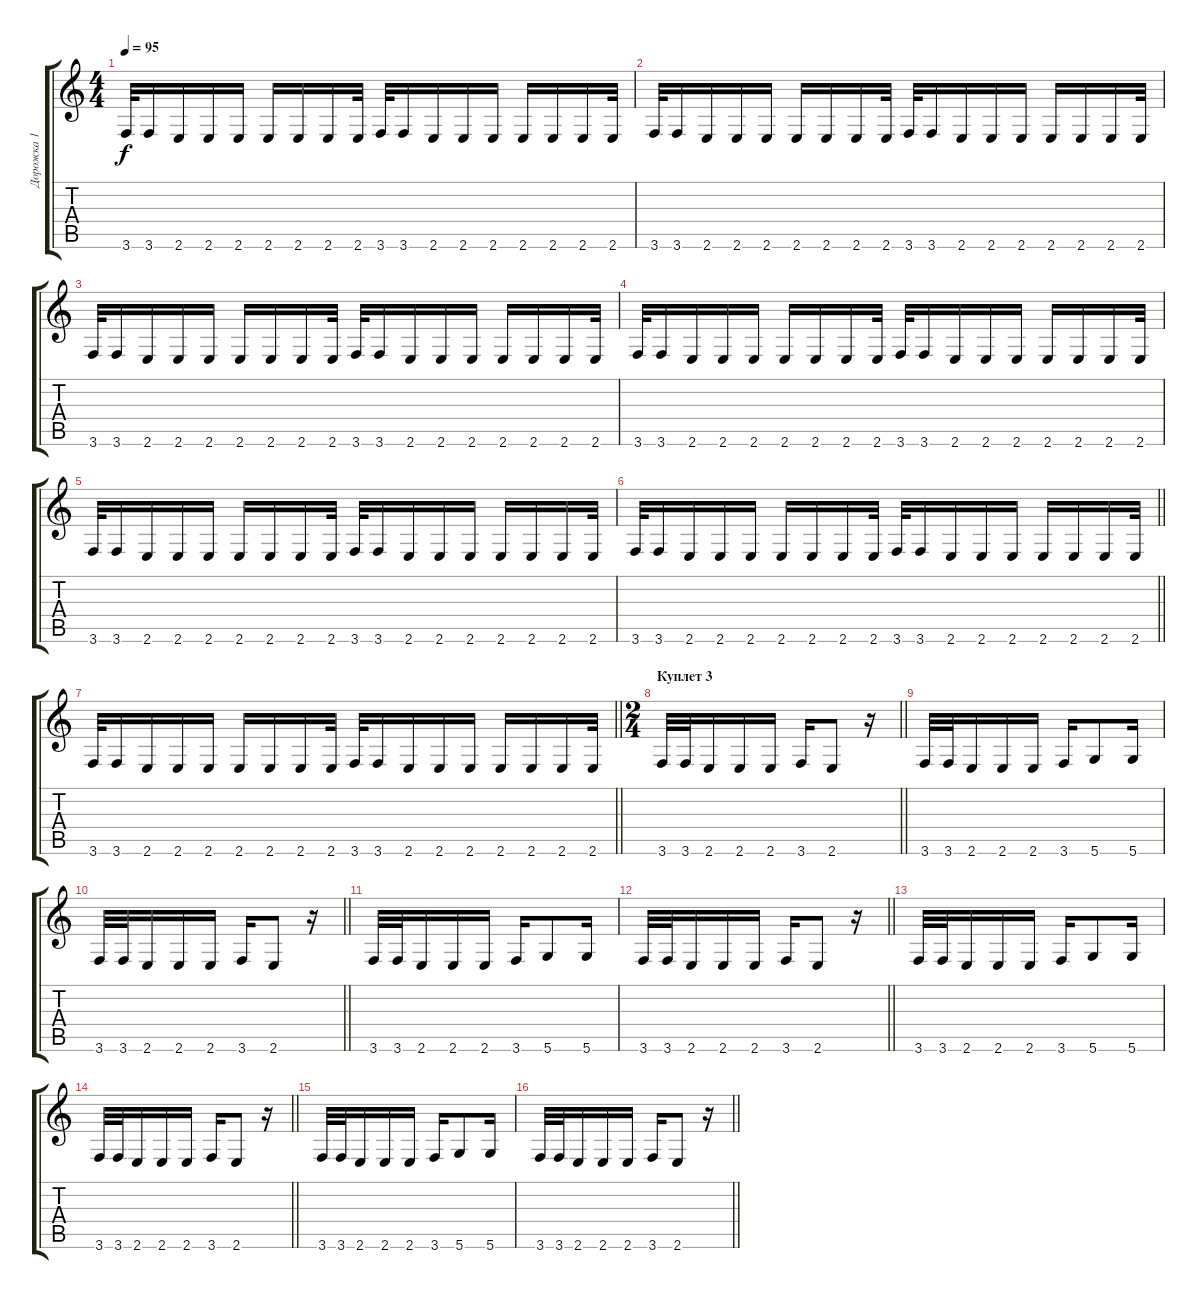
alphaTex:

\track ("Дорожка 1" "Дорожка 1") {instrument distortionguitar}
\staff {score tabs}
\tuning (E4 B3 G3 D3 A2 D2) {hide}
\ts (4 4)
\tempo 95
\clef g2
\ks c
3.6.32{dy f} 3.6.16 2.6.16 2.6.16 2.6.16 2.6.16 2.6.16 2.6.16 2.6.32 3.6.32 3.6.16 2.6.16 2.6.16 2.6.16 2.6.16 2.6.16 2.6.16 2.6.32 |
3.6.32 3.6.16 2.6.16 2.6.16 2.6.16 2.6.16 2.6.16 2.6.16 2.6.32 3.6.32 3.6.16 2.6.16 2.6.16 2.6.16 2.6.16 2.6.16 2.6.16 2.6.32 |
3.6.32 3.6.16 2.6.16 2.6.16 2.6.16 2.6.16 2.6.16 2.6.16 2.6.32 3.6.32 3.6.16 2.6.16 2.6.16 2.6.16 2.6.16 2.6.16 2.6.16 2.6.32 |
3.6.32 3.6.16 2.6.16 2.6.16 2.6.16 2.6.16 2.6.16 2.6.16 2.6.32 3.6.32 3.6.16 2.6.16 2.6.16 2.6.16 2.6.16 2.6.16 2.6.16 2.6.32 |
3.6.32 3.6.16 2.6.16 2.6.16 2.6.16 2.6.16 2.6.16 2.6.16 2.6.32 3.6.32 3.6.16 2.6.16 2.6.16 2.6.16 2.6.16 2.6.16 2.6.16 2.6.32 |
\barLineRight lightlight
3.6.32 3.6.16 2.6.16 2.6.16 2.6.16 2.6.16 2.6.16 2.6.16 2.6.32 3.6.32 3.6.16 2.6.16 2.6.16 2.6.16 2.6.16 2.6.16 2.6.16 2.6.32 |
\barLineRight lightlight
3.6.32 3.6.16 2.6.16 2.6.16 2.6.16 2.6.16 2.6.16 2.6.16 2.6.32 3.6.32 3.6.16 2.6.16 2.6.16 2.6.16 2.6.16 2.6.16 2.6.16 2.6.32 |
\ts (2 4)
\section ("" "Куплет 3")
\barLineRight lightlight
3.6.32 3.6.32 2.6.16 2.6.16 2.6.16 3.6.16 2.6.8 r.16 |
3.6.32 3.6.32 2.6.16 2.6.16 2.6.16 3.6.16 5.6.8 5.6.16 |
\barLineRight lightlight
3.6.32 3.6.32 2.6.16 2.6.16 2.6.16 3.6.16 2.6.8 r.16 |
3.6.32 3.6.32 2.6.16 2.6.16 2.6.16 3.6.16 5.6.8 5.6.16 |
\barLineRight lightlight
3.6.32 3.6.32 2.6.16 2.6.16 2.6.16 3.6.16 2.6.8 r.16 |
3.6.32 3.6.32 2.6.16 2.6.16 2.6.16 3.6.16 5.6.8 5.6.16 |
\barLineRight lightlight
3.6.32 3.6.32 2.6.16 2.6.16 2.6.16 3.6.16 2.6.8 r.16 |
3.6.32 3.6.32 2.6.16 2.6.16 2.6.16 3.6.16 5.6.8 5.6.16 |
\barLineRight lightlight
3.6.32 3.6.32 2.6.16 2.6.16 2.6.16 3.6.16 2.6.8 r.16
